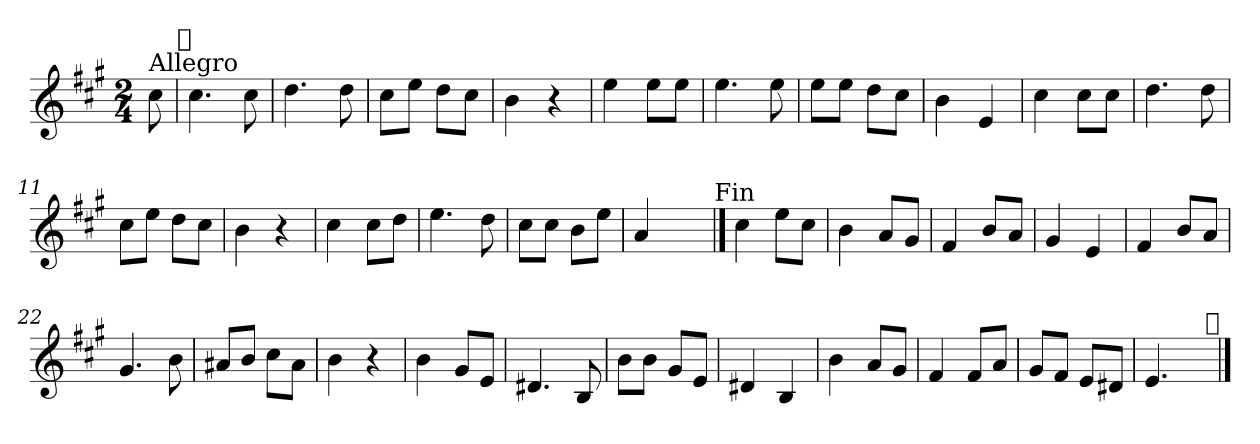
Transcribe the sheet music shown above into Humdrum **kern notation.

**kern
*part1
*staff1
*clefG2
*k[f#c#g#]
*A:
*M2/4
=
!LO:TX:a:t=Allegro
8cc#\
!LO:TX:a:t=𝄋
=1
4.cc#\
8cc#\
=2
4.dd\
8dd\
=3
8cc#\L
8ee\J
8dd\L
8cc#\J
=4
4b\
4r
=5
4ee\
8ee\L
8ee\J
=6
4.ee\
8ee\
=7
8ee\L
8ee\J
8dd\L
8cc#\J
=8
4b\
4e/
=9
4cc#\
8cc#\L
8cc#\J
!!LO:LB:g=z
=10
4.dd\
8dd\
=11
8cc#\L
8ee\J
8dd\L
8cc#\J
=12
4b\
4r
=13
4cc#\
8cc#\L
8dd\J
=14
4.ee\
8dd\
=15
8cc#\L
8cc#\J
8b\L
8ee\J
=16
4a/
4ryy
!LO:TX:a:t=Fin
==17
4cc#\
8ee\L
8cc#\J
=18
4b\
8a/L
8g#/J
=19
4f#/
8b/L
8a/J
!!LO:LB:g=z
=20
4g#/
4e/
=21
4f#/
8b/L
8a/J
=22
4.g#/
8b\
=23
8a#X/L
8b/J
8cc#\L
8a#\J
=24
4b\
4r
=25
4b\
8g#/L
8e/J
=26
4.d#X/
8B/
=27
8b\L
8b\J
8g#/L
8e/J
=28
4d#X/
4B/
!!LO:LB:g=z
=29
4b\
8a/L
8g#/J
=30
4f#/
8f#/L
8a/J
=31
8g#/L
8f#/J
8e/L
8d#X/J
=32
4.e/
8ryy
!LO:TX:a:t=𝄋
==
*-
